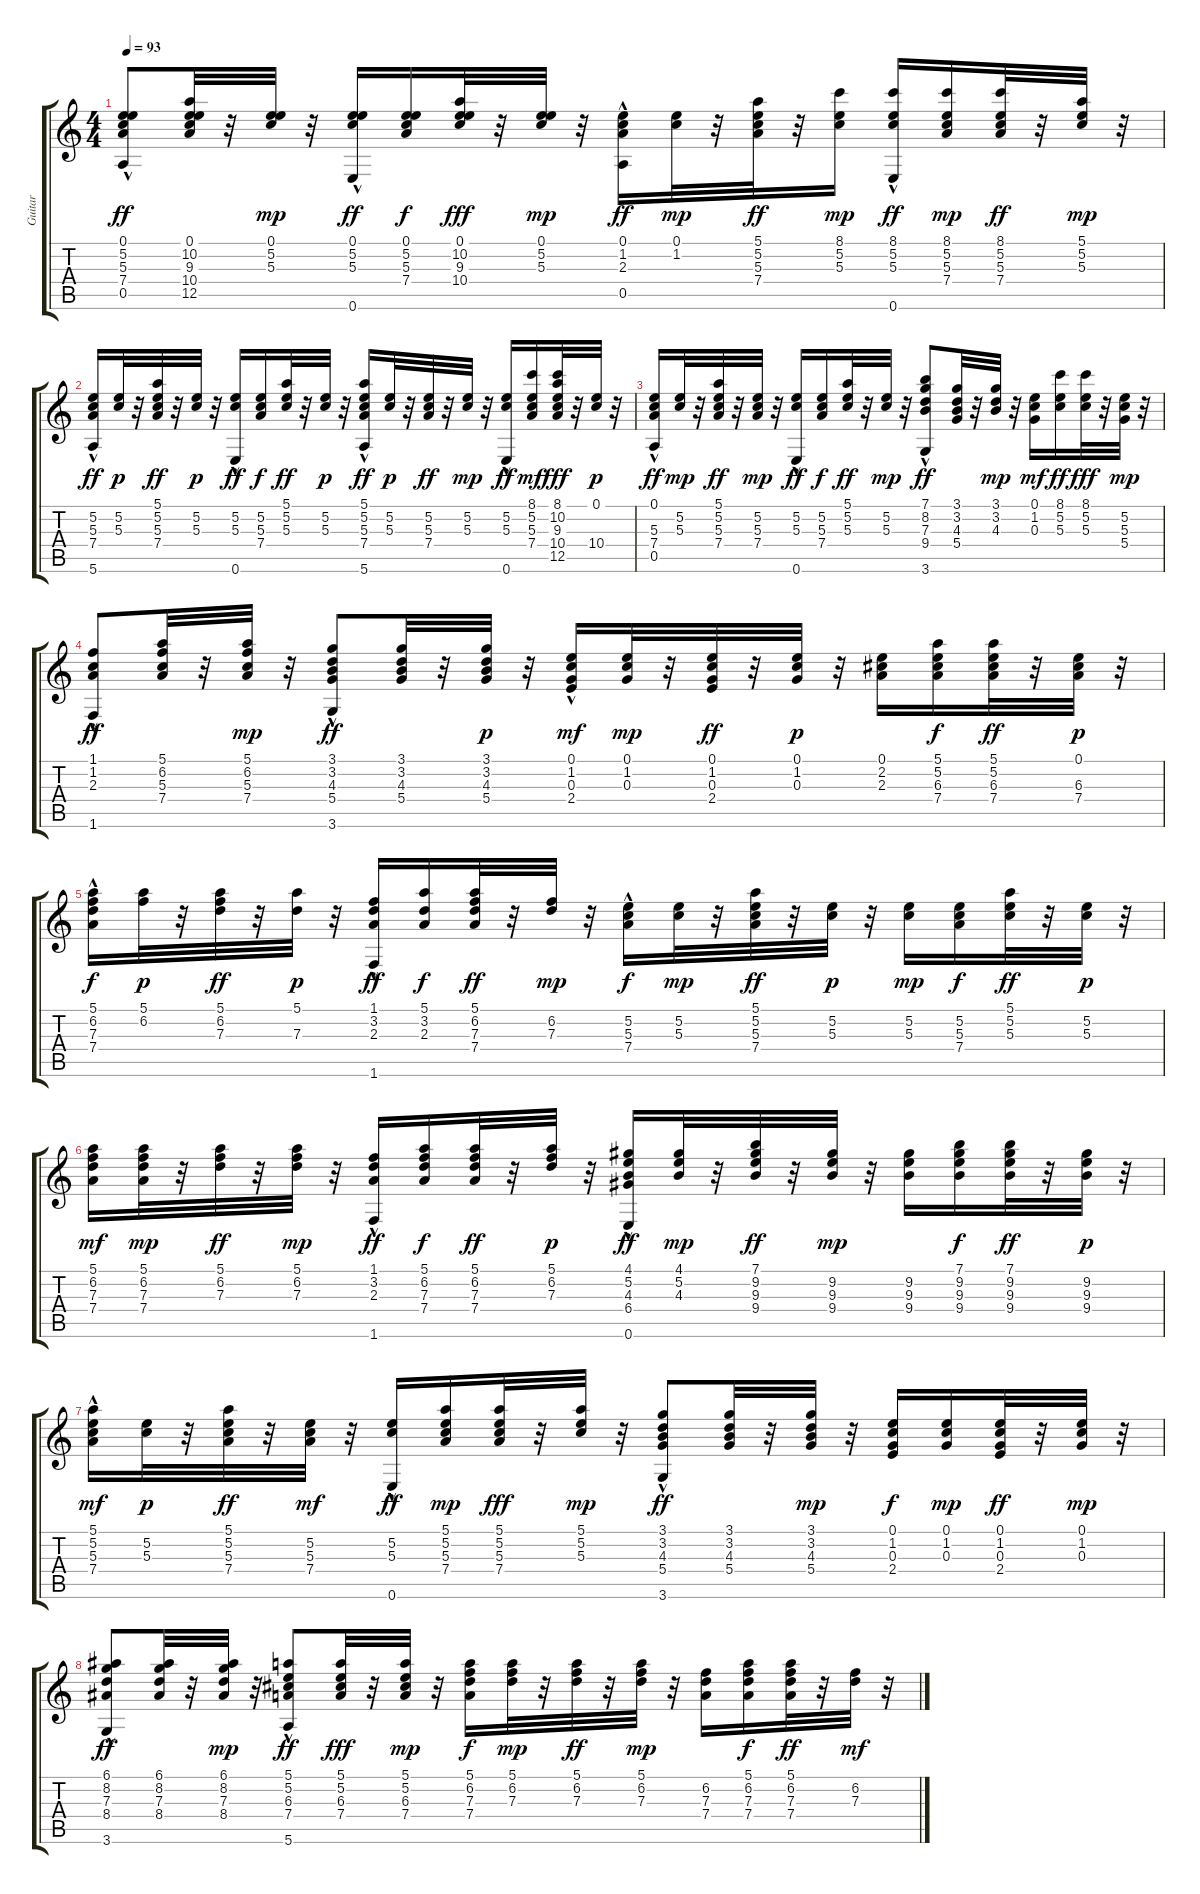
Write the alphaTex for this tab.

\track ("Guitar" "Guitar") {instrument acousticguitarsteel}
\staff {score tabs}
\tuning (E4 B3 G3 D3 A2 E2) {hide}
\ts (4 4)
\tempo 93
\clef g2
\ks c
(0.1 5.2 5.3 7.4 0.5{hac}).8{dy ff} (0.1 10.2 9.3 10.4 12.5).32 r.32 (0.1 5.2 5.3).32{dy mp} r.32 (0.1 5.2 5.3 0.6{hac}).16{dy ff} (0.1 5.2 5.3 7.4).16{dy f} (0.1 10.2 9.3 10.4).32{dy fff} r.32 (0.1 5.2 5.3).32{dy mp} r.32 (0.1 1.2 2.3 0.5{hac}).16{dy ff} (0.1 1.2).32{dy mp} r.32 (5.1 5.2 5.3 7.4).32{dy ff} r.32 (8.1 5.2 5.3).16{dy mp} (8.1 5.2 5.3 0.6{hac}).16{dy ff} (8.1 5.2 5.3 7.4).16{dy mp} (8.1 5.2 5.3 7.4).32{dy ff} r.32 (5.1 5.2 5.3).32{dy mp} r.32 |
(5.2 5.3 7.4 5.6{hac}).16{dy ff} (5.2 5.3).32{dy p} r.32 (5.1 5.2 5.3 7.4).32{dy ff} r.32 (5.2 5.3).32{dy p} r.32 (5.2 5.3 0.6{hac}).16{dy ff} (5.2 5.3 7.4).16{dy f} (5.1 5.2 5.3).32{dy ff} r.32 (5.2 5.3).32{dy p} r.32 (5.1 5.2 5.3 7.4 5.6{hac}).16{dy ff} (5.2 5.3).32{dy p} r.32 (5.2 5.3 7.4).32{dy ff} r.32 (5.2 5.3).32{dy mp} r.32 (5.2 5.3 0.6{hac}).16{dy ff} (8.1 5.2 5.3 7.4).16{dy mf} (8.1 10.2 9.3 10.4 12.5).32{dy fff} r.32 (0.1 10.4).32{dy p} r.32 |
(0.1 5.3 7.4{hac} 0.5{hac}).16{dy ff} (5.2 5.3).32{dy mp} r.32 (5.1 5.2 5.3 7.4).32{dy ff} r.32 (5.2 5.3 7.4).32{dy mp} r.32 (5.2 5.3 0.6{hac}).16{dy ff} (5.2 5.3 7.4).16{dy f} (5.1 5.2 5.3).32{dy ff} r.32 (5.2 5.3).32{dy mp} r.32 (7.1{hac} 8.2{hac} 7.3 9.4 3.6{hac}).8{dy ff} (3.1 3.2 4.3 5.4).32 r.32 (3.1 3.2 4.3).32{dy mp} r.32 (0.1 1.2 0.3).16{dy mf} (8.1 5.2 5.3).16{dy ff} (8.1 5.2 5.3).32{dy fff} r.32 (5.2 5.3 5.4).32{dy mp} r.32 |
(1.1{hac} 1.2 2.3 1.6{hac}).8{dy ff} (5.1 6.2 5.3 7.4).32 r.32 (5.1 6.2 5.3 7.4).32{dy mp} r.32 (3.1{hac} 3.2{hac} 4.3{hac} 5.4{hac} 3.6{hac}).8{dy ff} (3.1 3.2 4.3 5.4).32 r.32 (3.1 3.2 4.3 5.4).32{dy p} r.32 (0.1 1.2 0.3 2.4{hac}).16{dy mf} (0.1 1.2 0.3).32{dy mp} r.32 (0.1 1.2 0.3 2.4).32{dy ff} r.32 (0.1 1.2 0.3).32{dy p} r.32 (0.1 2.2 2.3).16 (5.1 5.2 6.3 7.4).16{dy f} (5.1 5.2 6.3 7.4).32{dy ff} r.32 (0.1 6.3 7.4).32{dy p} r.32 |
(5.1 6.2 7.3{hac} 7.4{hac}).16{dy f} (5.1 6.2).32{dy p} r.32 (5.1 6.2 7.3).32{dy ff} r.32 (5.1 7.3).32{dy p} r.32 (1.1 3.2 2.3 1.6{hac}).16{dy ff} (5.1 3.2 2.3).16{dy f} (5.1 6.2 7.3 7.4).32{dy ff} r.32 (6.2 7.3).32{dy mp} r.32 (5.2 5.3 7.4{hac}).16{dy f} (5.2 5.3).32{dy mp} r.32 (5.1 5.2 5.3 7.4).32{dy ff} r.32 (5.2 5.3).32{dy p} r.32 (5.2 5.3).16{dy mp} (5.2 5.3 7.4).16{dy f} (5.1 5.2 5.3).32{dy ff} r.32 (5.2 5.3).32{dy p} r.32 |
(5.1 6.2 7.3 7.4).16{dy mf} (5.1 6.2 7.3 7.4).32{dy mp} r.32 (5.1 6.2 7.3).32{dy ff} r.32 (5.1 6.2 7.3).32{dy mp} r.32 (1.1 3.2 2.3 1.6{hac}).16{dy ff} (5.1 6.2 7.3 7.4).16{dy f} (5.1 6.2 7.3 7.4).32{dy ff} r.32 (5.1 6.2 7.3).32{dy p} r.32 (4.1 5.2 4.3 6.4 0.6{hac}).16{dy ff} (4.1 5.2 4.3).32{dy mp} r.32 (7.1 9.2 9.3 9.4).32{dy ff} r.32 (9.2 9.3 9.4).32{dy mp} r.32 (9.2 9.3 9.4).16 (7.1 9.2 9.3 9.4).16{dy f} (7.1 9.2 9.3 9.4).32{dy ff} r.32 (9.2 9.3 9.4).32{dy p} r.32 |
(5.1{hac} 5.2 5.3 7.4{hac}).16{dy mf} (5.2 5.3).32{dy p} r.32 (5.1 5.2 5.3 7.4).32{dy ff} r.32 (5.2 5.3 7.4).32{dy mf} r.32 (5.2 5.3 0.6{hac}).16{dy ff} (5.1 5.2 5.3 7.4).16{dy mp} (5.1 5.2 5.3 7.4).32{dy fff} r.32 (5.1 5.2 5.3).32{dy mp} r.32 (3.1 3.2 4.3 5.4 3.6{hac}).8{dy ff} (3.1 3.2 4.3 5.4).32 r.32 (3.1 3.2 4.3 5.4).32{dy mp} r.32 (0.1 1.2 0.3 2.4).16{dy f} (0.1 1.2 0.3).16{dy mp} (0.1 1.2 0.3 2.4).32{dy ff} r.32 (0.1 1.2 0.3).32{dy mp} r.32 |
(6.1 8.2 7.3 8.4 3.6{hac}).8{dy ff} (6.1 8.2 7.3 8.4).32 r.32 (6.1 8.2 7.3 8.4).32{dy mp} r.32 (5.1 5.2 6.3 7.4 5.6{hac}).8{dy ff} (5.1 5.2 6.3 7.4).32{dy fff} r.32 (5.1 5.2 6.3 7.4).32{dy mp} r.32 (5.1 6.2 7.3 7.4).16{dy f} (5.1 6.2 7.3).32{dy mp} r.32 (5.1 6.2 7.3).32{dy ff} r.32 (5.1 6.2 7.3).32{dy mp} r.32 (6.2 7.3 7.4).16 (5.1 6.2 7.3 7.4).16{dy f} (5.1 6.2 7.3 7.4).32{dy ff} r.32 (6.2 7.3).32{dy mf} r.32
